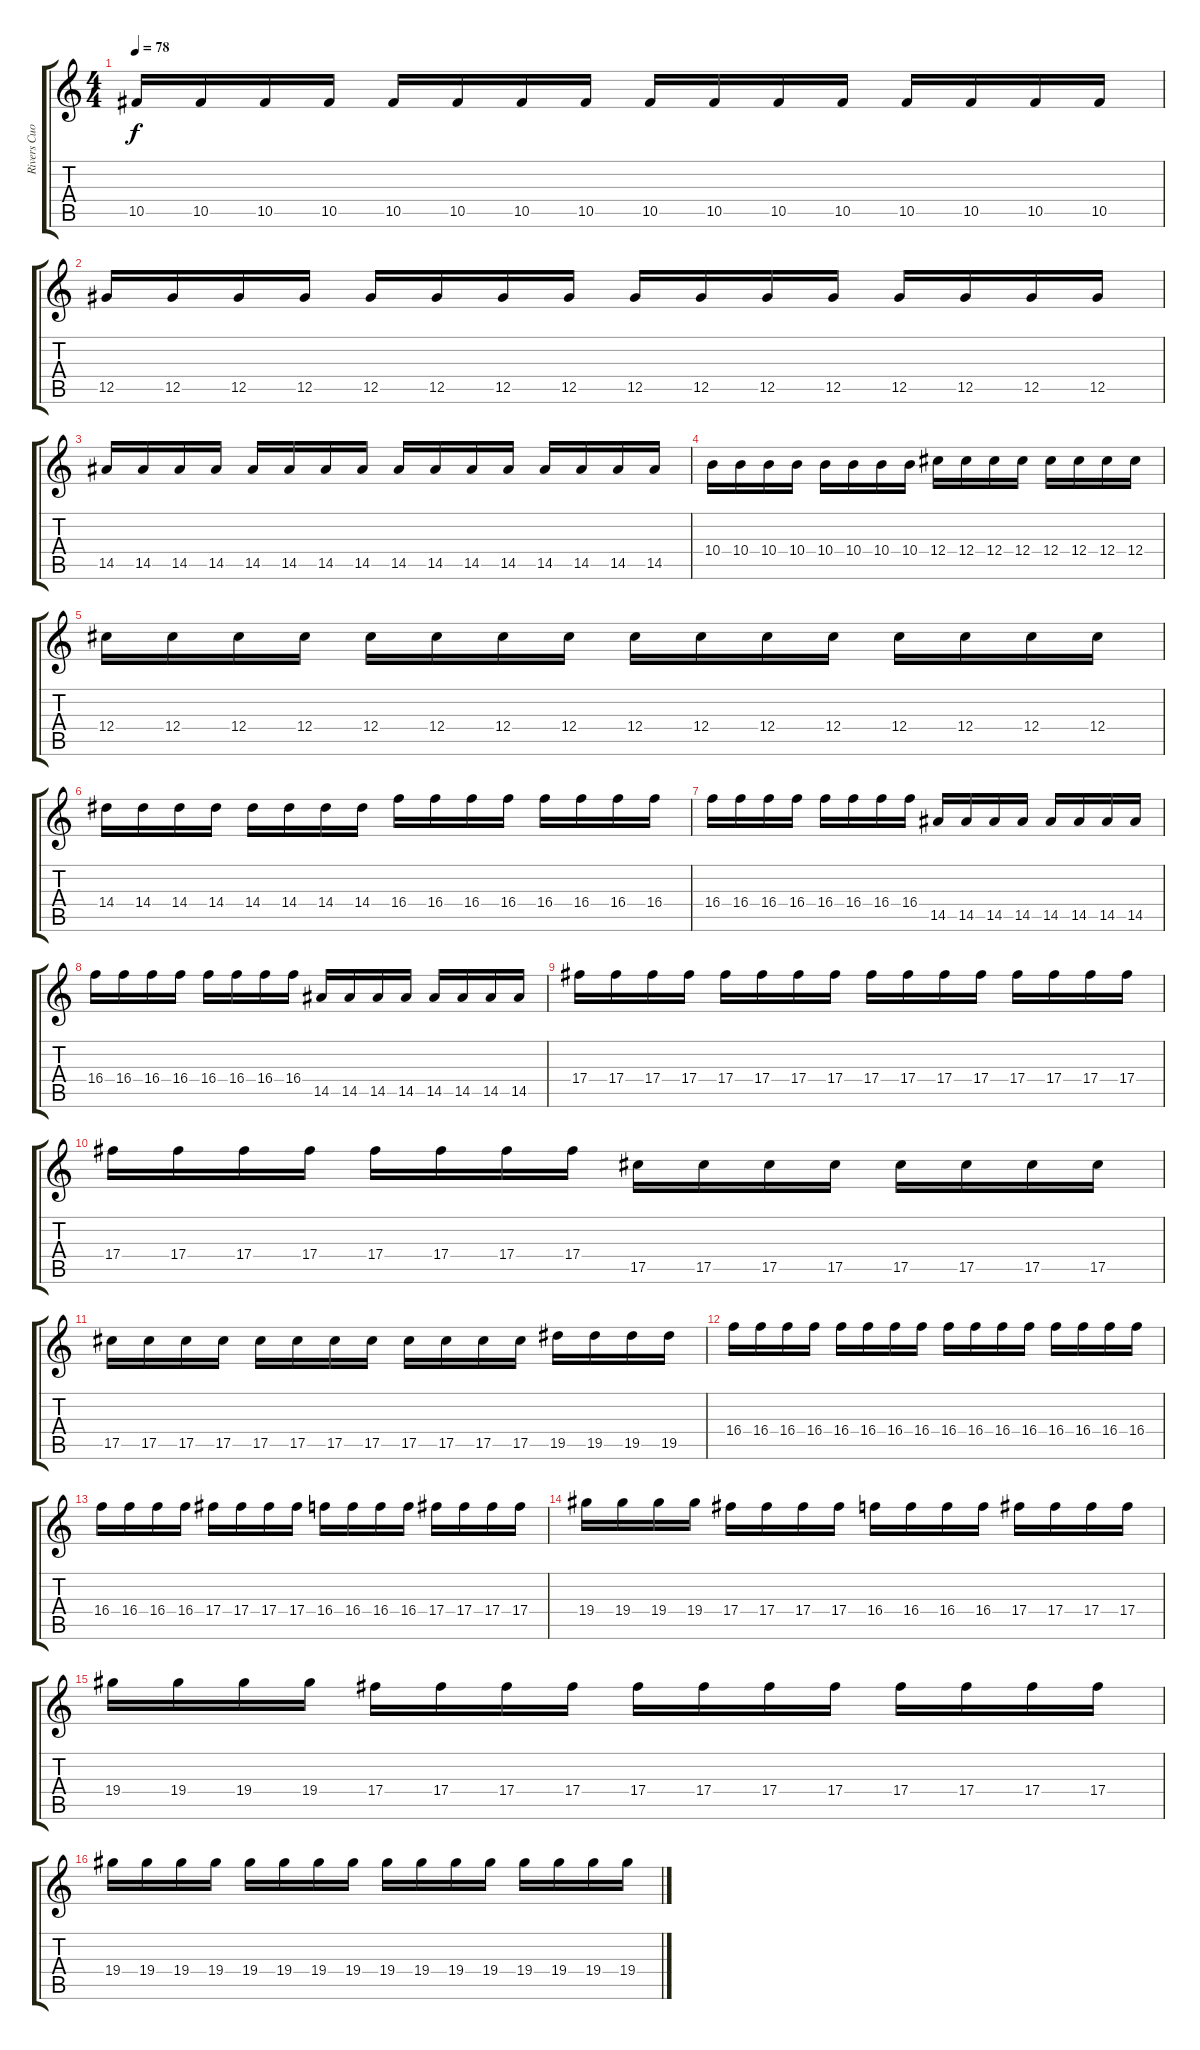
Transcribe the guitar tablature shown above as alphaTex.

\track ("Rivers Cuomo" "Rivers Cuo") {instrument distortionguitar}
\staff {score tabs}
\tuning (Eb4 Bb3 Gb3 Db3 Ab2 Eb2) {hide}
\ts (4 4)
\tempo 78
\clef g2
\ks c
10.5.16{dy f} 10.5.16 10.5.16 10.5.16 10.5.16 10.5.16 10.5.16 10.5.16 10.5.16 10.5.16 10.5.16 10.5.16 10.5.16 10.5.16 10.5.16 10.5.16 |
12.5.16 12.5.16 12.5.16 12.5.16 12.5.16 12.5.16 12.5.16 12.5.16 12.5.16 12.5.16 12.5.16 12.5.16 12.5.16 12.5.16 12.5.16 12.5.16 |
14.5.16 14.5.16 14.5.16 14.5.16 14.5.16 14.5.16 14.5.16 14.5.16 14.5.16 14.5.16 14.5.16 14.5.16 14.5.16 14.5.16 14.5.16 14.5.16 |
10.4.16 10.4.16 10.4.16 10.4.16 10.4.16 10.4.16 10.4.16 10.4.16 12.4.16 12.4.16 12.4.16 12.4.16 12.4.16 12.4.16 12.4.16 12.4.16 |
12.4.16 12.4.16 12.4.16 12.4.16 12.4.16 12.4.16 12.4.16 12.4.16 12.4.16 12.4.16 12.4.16 12.4.16 12.4.16 12.4.16 12.4.16 12.4.16 |
14.4.16 14.4.16 14.4.16 14.4.16 14.4.16 14.4.16 14.4.16 14.4.16 16.4.16 16.4.16 16.4.16 16.4.16 16.4.16 16.4.16 16.4.16 16.4.16 |
16.4.16 16.4.16 16.4.16 16.4.16 16.4.16 16.4.16 16.4.16 16.4.16 14.5.16 14.5.16 14.5.16 14.5.16 14.5.16 14.5.16 14.5.16 14.5.16 |
16.4.16 16.4.16 16.4.16 16.4.16 16.4.16 16.4.16 16.4.16 16.4.16 14.5.16 14.5.16 14.5.16 14.5.16 14.5.16 14.5.16 14.5.16 14.5.16 |
17.4.16 17.4.16 17.4.16 17.4.16 17.4.16 17.4.16 17.4.16 17.4.16 17.4.16 17.4.16 17.4.16 17.4.16 17.4.16 17.4.16 17.4.16 17.4.16 |
17.4.16 17.4.16 17.4.16 17.4.16 17.4.16 17.4.16 17.4.16 17.4.16 17.5.16 17.5.16 17.5.16 17.5.16 17.5.16 17.5.16 17.5.16 17.5.16 |
17.5.16 17.5.16 17.5.16 17.5.16 17.5.16 17.5.16 17.5.16 17.5.16 17.5.16 17.5.16 17.5.16 17.5.16 19.5.16 19.5.16 19.5.16 19.5.16 |
16.4.16 16.4.16 16.4.16 16.4.16 16.4.16 16.4.16 16.4.16 16.4.16 16.4.16 16.4.16 16.4.16 16.4.16 16.4.16 16.4.16 16.4.16 16.4.16 |
16.4.16 16.4.16 16.4.16 16.4.16 17.4.16 17.4.16 17.4.16 17.4.16 16.4.16 16.4.16 16.4.16 16.4.16 17.4.16 17.4.16 17.4.16 17.4.16 |
19.4.16 19.4.16 19.4.16 19.4.16 17.4.16 17.4.16 17.4.16 17.4.16 16.4.16 16.4.16 16.4.16 16.4.16 17.4.16 17.4.16 17.4.16 17.4.16 |
19.4.16 19.4.16 19.4.16 19.4.16 17.4.16 17.4.16 17.4.16 17.4.16 17.4.16 17.4.16 17.4.16 17.4.16 17.4.16 17.4.16 17.4.16 17.4.16 |
19.4.16 19.4.16 19.4.16 19.4.16 19.4.16 19.4.16 19.4.16 19.4.16 19.4.16 19.4.16 19.4.16 19.4.16 19.4.16 19.4.16 19.4.16 19.4.16
